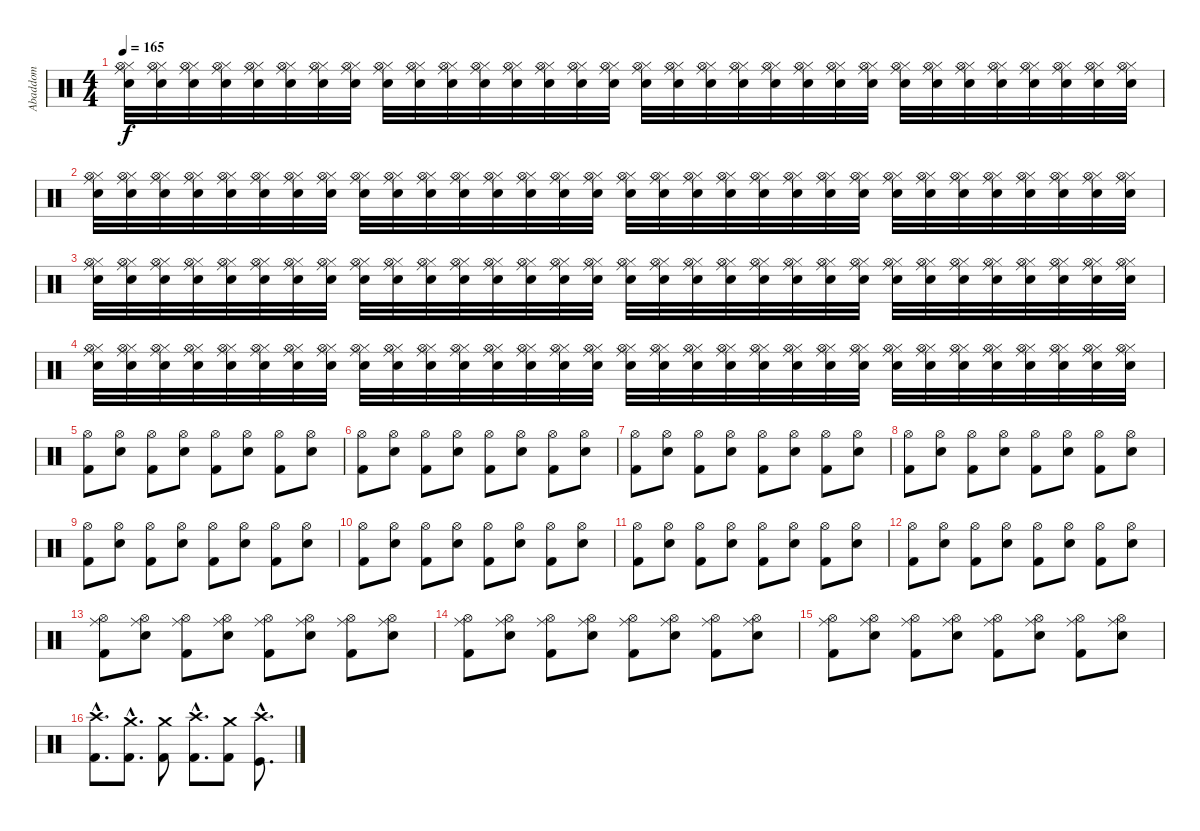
\track ("Abaddom" "Abaddom") {instrument percussion}
\staff {score}
\articulation defaults
\ts (4 4)
\tempo 165
\clef neutral
\ks c
("Ride (middle)" "Hi-Hat (closed)" "Hi-Hat (open)" "Metronome (bell)").32{dy f} ("Ride (middle)" "Hi-Hat (closed)" "Hi-Hat (open)" "Metronome (bell)").32 ("Ride (middle)" "Hi-Hat (closed)" "Hi-Hat (open)" "Metronome (bell)").32 ("Ride (middle)" "Hi-Hat (closed)" "Hi-Hat (open)" "Metronome (bell)").32 ("Ride (middle)" "Hi-Hat (closed)" "Hi-Hat (open)" "Metronome (bell)").32 ("Ride (middle)" "Hi-Hat (closed)" "Hi-Hat (open)" "Metronome (bell)").32 ("Ride (middle)" "Hi-Hat (closed)" "Hi-Hat (open)" "Metronome (bell)").32 ("Ride (middle)" "Hi-Hat (closed)" "Hi-Hat (open)" "Metronome (bell)").32 ("Ride (middle)" "Hi-Hat (closed)" "Hi-Hat (open)" "Metronome (bell)").32 ("Ride (middle)" "Hi-Hat (closed)" "Hi-Hat (open)" "Metronome (bell)").32 ("Ride (middle)" "Hi-Hat (closed)" "Hi-Hat (open)" "Metronome (bell)").32 ("Ride (middle)" "Hi-Hat (closed)" "Hi-Hat (open)" "Metronome (bell)").32 ("Ride (middle)" "Hi-Hat (closed)" "Hi-Hat (open)" "Metronome (bell)").32 ("Ride (middle)" "Hi-Hat (closed)" "Hi-Hat (open)" "Metronome (bell)").32 ("Ride (middle)" "Hi-Hat (closed)" "Hi-Hat (open)" "Metronome (bell)").32 ("Ride (middle)" "Hi-Hat (closed)" "Hi-Hat (open)" "Metronome (bell)").32 ("Ride (middle)" "Hi-Hat (closed)" "Hi-Hat (open)" "Metronome (bell)").32 ("Ride (middle)" "Hi-Hat (closed)" "Hi-Hat (open)" "Metronome (bell)").32 ("Ride (middle)" "Hi-Hat (closed)" "Hi-Hat (open)" "Metronome (bell)").32 ("Ride (middle)" "Hi-Hat (closed)" "Hi-Hat (open)" "Metronome (bell)").32 ("Ride (middle)" "Hi-Hat (closed)" "Hi-Hat (open)" "Metronome (bell)").32 ("Ride (middle)" "Hi-Hat (closed)" "Hi-Hat (open)" "Metronome (bell)").32 ("Ride (middle)" "Hi-Hat (closed)" "Hi-Hat (open)" "Metronome (bell)").32 ("Ride (middle)" "Hi-Hat (closed)" "Hi-Hat (open)" "Metronome (bell)").32 ("Ride (middle)" "Hi-Hat (closed)" "Hi-Hat (open)" "Metronome (bell)").32 ("Ride (middle)" "Hi-Hat (closed)" "Hi-Hat (open)" "Metronome (bell)").32 ("Ride (middle)" "Hi-Hat (closed)" "Hi-Hat (open)" "Metronome (bell)").32 ("Ride (middle)" "Hi-Hat (closed)" "Hi-Hat (open)" "Metronome (bell)").32 ("Ride (middle)" "Hi-Hat (closed)" "Hi-Hat (open)" "Metronome (bell)").32 ("Ride (middle)" "Hi-Hat (closed)" "Hi-Hat (open)" "Metronome (bell)").32 ("Ride (middle)" "Hi-Hat (closed)" "Hi-Hat (open)" "Metronome (bell)").32 ("Ride (middle)" "Hi-Hat (closed)" "Hi-Hat (open)" "Metronome (bell)").32 |
("Ride (middle)" "Hi-Hat (closed)" "Hi-Hat (open)" "Metronome (bell)").32 ("Ride (middle)" "Hi-Hat (closed)" "Hi-Hat (open)" "Metronome (bell)").32 ("Ride (middle)" "Hi-Hat (closed)" "Hi-Hat (open)" "Metronome (bell)").32 ("Ride (middle)" "Hi-Hat (closed)" "Hi-Hat (open)" "Metronome (bell)").32 ("Ride (middle)" "Hi-Hat (closed)" "Hi-Hat (open)" "Metronome (bell)").32 ("Ride (middle)" "Hi-Hat (closed)" "Hi-Hat (open)" "Metronome (bell)").32 ("Ride (middle)" "Hi-Hat (closed)" "Hi-Hat (open)" "Metronome (bell)").32 ("Ride (middle)" "Hi-Hat (closed)" "Hi-Hat (open)" "Metronome (bell)").32 ("Ride (middle)" "Hi-Hat (closed)" "Hi-Hat (open)" "Metronome (bell)").32 ("Ride (middle)" "Hi-Hat (closed)" "Hi-Hat (open)" "Metronome (bell)").32 ("Ride (middle)" "Hi-Hat (closed)" "Hi-Hat (open)" "Metronome (bell)").32 ("Ride (middle)" "Hi-Hat (closed)" "Hi-Hat (open)" "Metronome (bell)").32 ("Ride (middle)" "Hi-Hat (closed)" "Hi-Hat (open)" "Metronome (bell)").32 ("Ride (middle)" "Hi-Hat (closed)" "Hi-Hat (open)" "Metronome (bell)").32 ("Ride (middle)" "Hi-Hat (closed)" "Hi-Hat (open)" "Metronome (bell)").32 ("Ride (middle)" "Hi-Hat (closed)" "Hi-Hat (open)" "Metronome (bell)").32 ("Ride (middle)" "Hi-Hat (closed)" "Hi-Hat (open)" "Metronome (bell)").32 ("Ride (middle)" "Hi-Hat (closed)" "Hi-Hat (open)" "Metronome (bell)").32 ("Ride (middle)" "Hi-Hat (closed)" "Hi-Hat (open)" "Metronome (bell)").32 ("Ride (middle)" "Hi-Hat (closed)" "Hi-Hat (open)" "Metronome (bell)").32 ("Ride (middle)" "Hi-Hat (closed)" "Hi-Hat (open)" "Metronome (bell)").32 ("Ride (middle)" "Hi-Hat (closed)" "Hi-Hat (open)" "Metronome (bell)").32 ("Ride (middle)" "Hi-Hat (closed)" "Hi-Hat (open)" "Metronome (bell)").32 ("Ride (middle)" "Hi-Hat (closed)" "Hi-Hat (open)" "Metronome (bell)").32 ("Ride (middle)" "Hi-Hat (closed)" "Hi-Hat (open)" "Metronome (bell)").32 ("Ride (middle)" "Hi-Hat (closed)" "Hi-Hat (open)" "Metronome (bell)").32 ("Ride (middle)" "Hi-Hat (closed)" "Hi-Hat (open)" "Metronome (bell)").32 ("Ride (middle)" "Hi-Hat (closed)" "Hi-Hat (open)" "Metronome (bell)").32 ("Ride (middle)" "Hi-Hat (closed)" "Hi-Hat (open)" "Metronome (bell)").32 ("Ride (middle)" "Hi-Hat (closed)" "Hi-Hat (open)" "Metronome (bell)").32 ("Ride (middle)" "Hi-Hat (closed)" "Hi-Hat (open)" "Metronome (bell)").32 ("Ride (middle)" "Hi-Hat (closed)" "Hi-Hat (open)" "Metronome (bell)").32 |
("Ride (middle)" "Hi-Hat (closed)" "Hi-Hat (open)" "Metronome (bell)").32 ("Ride (middle)" "Hi-Hat (closed)" "Hi-Hat (open)" "Metronome (bell)").32 ("Ride (middle)" "Hi-Hat (closed)" "Hi-Hat (open)" "Metronome (bell)").32 ("Ride (middle)" "Hi-Hat (closed)" "Hi-Hat (open)" "Metronome (bell)").32 ("Ride (middle)" "Hi-Hat (closed)" "Hi-Hat (open)" "Metronome (bell)").32 ("Ride (middle)" "Hi-Hat (closed)" "Hi-Hat (open)" "Metronome (bell)").32 ("Ride (middle)" "Hi-Hat (closed)" "Hi-Hat (open)" "Metronome (bell)").32 ("Ride (middle)" "Hi-Hat (closed)" "Hi-Hat (open)" "Metronome (bell)").32 ("Ride (middle)" "Hi-Hat (closed)" "Hi-Hat (open)" "Metronome (bell)").32 ("Ride (middle)" "Hi-Hat (closed)" "Hi-Hat (open)" "Metronome (bell)").32 ("Ride (middle)" "Hi-Hat (closed)" "Hi-Hat (open)" "Metronome (bell)").32 ("Ride (middle)" "Hi-Hat (closed)" "Hi-Hat (open)" "Metronome (bell)").32 ("Ride (middle)" "Hi-Hat (closed)" "Hi-Hat (open)" "Metronome (bell)").32 ("Ride (middle)" "Hi-Hat (closed)" "Hi-Hat (open)" "Metronome (bell)").32 ("Ride (middle)" "Hi-Hat (closed)" "Hi-Hat (open)" "Metronome (bell)").32 ("Ride (middle)" "Hi-Hat (closed)" "Hi-Hat (open)" "Metronome (bell)").32 ("Ride (middle)" "Hi-Hat (closed)" "Hi-Hat (open)" "Metronome (bell)").32 ("Ride (middle)" "Hi-Hat (closed)" "Hi-Hat (open)" "Metronome (bell)").32 ("Ride (middle)" "Hi-Hat (closed)" "Hi-Hat (open)" "Metronome (bell)").32 ("Ride (middle)" "Hi-Hat (closed)" "Hi-Hat (open)" "Metronome (bell)").32 ("Ride (middle)" "Hi-Hat (closed)" "Hi-Hat (open)" "Metronome (bell)").32 ("Ride (middle)" "Hi-Hat (closed)" "Hi-Hat (open)" "Metronome (bell)").32 ("Ride (middle)" "Hi-Hat (closed)" "Hi-Hat (open)" "Metronome (bell)").32 ("Ride (middle)" "Hi-Hat (closed)" "Hi-Hat (open)" "Metronome (bell)").32 ("Ride (middle)" "Hi-Hat (closed)" "Hi-Hat (open)" "Metronome (bell)").32 ("Ride (middle)" "Hi-Hat (closed)" "Hi-Hat (open)" "Metronome (bell)").32 ("Ride (middle)" "Hi-Hat (closed)" "Hi-Hat (open)" "Metronome (bell)").32 ("Ride (middle)" "Hi-Hat (closed)" "Hi-Hat (open)" "Metronome (bell)").32 ("Ride (middle)" "Hi-Hat (closed)" "Hi-Hat (open)" "Metronome (bell)").32 ("Ride (middle)" "Hi-Hat (closed)" "Hi-Hat (open)" "Metronome (bell)").32 ("Ride (middle)" "Hi-Hat (closed)" "Hi-Hat (open)" "Metronome (bell)").32 ("Ride (middle)" "Hi-Hat (closed)" "Hi-Hat (open)" "Metronome (bell)").32 |
("Ride (middle)" "Hi-Hat (closed)" "Hi-Hat (open)" "Metronome (bell)").32 ("Ride (middle)" "Hi-Hat (closed)" "Hi-Hat (open)" "Metronome (bell)").32 ("Ride (middle)" "Hi-Hat (closed)" "Hi-Hat (open)" "Metronome (bell)").32 ("Ride (middle)" "Hi-Hat (closed)" "Hi-Hat (open)" "Metronome (bell)").32 ("Ride (middle)" "Hi-Hat (closed)" "Hi-Hat (open)" "Metronome (bell)").32 ("Ride (middle)" "Hi-Hat (closed)" "Hi-Hat (open)" "Metronome (bell)").32 ("Ride (middle)" "Hi-Hat (closed)" "Hi-Hat (open)" "Metronome (bell)").32 ("Ride (middle)" "Hi-Hat (closed)" "Hi-Hat (open)" "Metronome (bell)").32 ("Ride (middle)" "Hi-Hat (closed)" "Hi-Hat (open)" "Metronome (bell)").32 ("Ride (middle)" "Hi-Hat (closed)" "Hi-Hat (open)" "Metronome (bell)").32 ("Ride (middle)" "Hi-Hat (closed)" "Hi-Hat (open)" "Metronome (bell)").32 ("Ride (middle)" "Hi-Hat (closed)" "Hi-Hat (open)" "Metronome (bell)").32 ("Ride (middle)" "Hi-Hat (closed)" "Hi-Hat (open)" "Metronome (bell)").32 ("Ride (middle)" "Hi-Hat (closed)" "Hi-Hat (open)" "Metronome (bell)").32 ("Ride (middle)" "Hi-Hat (closed)" "Hi-Hat (open)" "Metronome (bell)").32 ("Ride (middle)" "Hi-Hat (closed)" "Hi-Hat (open)" "Metronome (bell)").32 ("Ride (middle)" "Hi-Hat (closed)" "Hi-Hat (open)" "Metronome (bell)").32 ("Ride (middle)" "Hi-Hat (closed)" "Hi-Hat (open)" "Metronome (bell)").32 ("Ride (middle)" "Hi-Hat (closed)" "Hi-Hat (open)" "Metronome (bell)").32 ("Ride (middle)" "Hi-Hat (closed)" "Hi-Hat (open)" "Metronome (bell)").32 ("Ride (middle)" "Hi-Hat (closed)" "Hi-Hat (open)" "Metronome (bell)").32 ("Ride (middle)" "Hi-Hat (closed)" "Hi-Hat (open)" "Metronome (bell)").32 ("Ride (middle)" "Hi-Hat (closed)" "Hi-Hat (open)" "Metronome (bell)").32 ("Ride (middle)" "Hi-Hat (closed)" "Hi-Hat (open)" "Metronome (bell)").32 ("Ride (middle)" "Hi-Hat (closed)" "Hi-Hat (open)" "Metronome (bell)").32 ("Ride (middle)" "Hi-Hat (closed)" "Hi-Hat (open)" "Metronome (bell)").32 ("Ride (middle)" "Hi-Hat (closed)" "Hi-Hat (open)" "Metronome (bell)").32 ("Ride (middle)" "Hi-Hat (closed)" "Hi-Hat (open)" "Metronome (bell)").32 ("Ride (middle)" "Hi-Hat (closed)" "Hi-Hat (open)" "Metronome (bell)").32 ("Ride (middle)" "Hi-Hat (closed)" "Hi-Hat (open)" "Metronome (bell)").32 ("Ride (middle)" "Hi-Hat (closed)" "Hi-Hat (open)" "Metronome (bell)").32 ("Ride (middle)" "Hi-Hat (closed)" "Hi-Hat (open)" "Metronome (bell)").32 |
("Hi-Hat (open)" "Kick (hit) 2").8 ("Hi-Hat (open)" "Electric Snare (hit)").8 ("Hi-Hat (open)" "Kick (hit) 2").8 ("Hi-Hat (open)" "Electric Snare (hit)").8 ("Hi-Hat (open)" "Kick (hit) 2").8 ("Hi-Hat (open)" "Electric Snare (hit)").8 ("Hi-Hat (open)" "Kick (hit) 2").8 ("Hi-Hat (open)" "Electric Snare (hit)").8 |
("Hi-Hat (open)" "Kick (hit) 2").8 ("Hi-Hat (open)" "Electric Snare (hit)").8 ("Hi-Hat (open)" "Kick (hit) 2").8 ("Hi-Hat (open)" "Electric Snare (hit)").8 ("Hi-Hat (open)" "Kick (hit) 2").8 ("Hi-Hat (open)" "Electric Snare (hit)").8 ("Hi-Hat (open)" "Kick (hit) 2").8 ("Hi-Hat (open)" "Electric Snare (hit)").8 |
("Hi-Hat (open)" "Kick (hit) 2").8 ("Hi-Hat (open)" "Electric Snare (hit)").8 ("Hi-Hat (open)" "Kick (hit) 2").8 ("Hi-Hat (open)" "Electric Snare (hit)").8 ("Hi-Hat (open)" "Kick (hit) 2").8 ("Hi-Hat (open)" "Electric Snare (hit)").8 ("Hi-Hat (open)" "Kick (hit) 2").8 ("Hi-Hat (open)" "Electric Snare (hit)").8 |
("Hi-Hat (open)" "Kick (hit) 2").8 ("Hi-Hat (open)" "Electric Snare (hit)").8 ("Hi-Hat (open)" "Kick (hit) 2").8 ("Hi-Hat (open)" "Electric Snare (hit)").8 ("Hi-Hat (open)" "Kick (hit) 2").8 ("Hi-Hat (open)" "Electric Snare (hit)").8 ("Hi-Hat (open)" "Kick (hit) 2").8 ("Hi-Hat (open)" "Electric Snare (hit)").8 |
("Hi-Hat (open)" "Kick (hit) 2").8 ("Hi-Hat (open)" "Electric Snare (hit)").8 ("Hi-Hat (open)" "Kick (hit) 2").8 ("Hi-Hat (open)" "Electric Snare (hit)").8 ("Hi-Hat (open)" "Kick (hit) 2").8 ("Hi-Hat (open)" "Electric Snare (hit)").8 ("Hi-Hat (open)" "Kick (hit) 2").8 ("Hi-Hat (open)" "Electric Snare (hit)").8 |
("Hi-Hat (open)" "Kick (hit) 2").8 ("Hi-Hat (open)" "Electric Snare (hit)").8 ("Hi-Hat (open)" "Kick (hit) 2").8 ("Hi-Hat (open)" "Electric Snare (hit)").8 ("Hi-Hat (open)" "Kick (hit) 2").8 ("Hi-Hat (open)" "Electric Snare (hit)").8 ("Hi-Hat (open)" "Kick (hit) 2").8 ("Hi-Hat (open)" "Electric Snare (hit)").8 |
("Hi-Hat (open)" "Kick (hit) 2").8 ("Hi-Hat (open)" "Electric Snare (hit)").8 ("Hi-Hat (open)" "Kick (hit) 2").8 ("Hi-Hat (open)" "Electric Snare (hit)").8 ("Hi-Hat (open)" "Kick (hit) 2").8 ("Hi-Hat (open)" "Electric Snare (hit)").8 ("Hi-Hat (open)" "Kick (hit) 2").8 ("Hi-Hat (open)" "Electric Snare (hit)").8 |
("Hi-Hat (open)" "Kick (hit) 2").8 ("Hi-Hat (open)" "Electric Snare (hit)").8 ("Hi-Hat (open)" "Kick (hit) 2").8 ("Hi-Hat (open)" "Electric Snare (hit)").8 ("Hi-Hat (open)" "Kick (hit) 2").8 ("Hi-Hat (open)" "Electric Snare (hit)").8 ("Hi-Hat (open)" "Kick (hit) 2").8 ("Hi-Hat (open)" "Electric Snare (hit)").8 |
("Ride (middle)" "Hi-Hat (open)" "Kick (hit) 2").8 ("Ride (middle)" "Hi-Hat (open)" "Electric Snare (hit)").8 ("Ride (middle)" "Hi-Hat (open)" "Kick (hit) 2").8 ("Ride (middle)" "Hi-Hat (open)" "Electric Snare (hit)").8 ("Ride (middle)" "Hi-Hat (open)" "Kick (hit) 2").8 ("Ride (middle)" "Hi-Hat (open)" "Electric Snare (hit)").8 ("Ride (middle)" "Hi-Hat (open)" "Kick (hit) 2").8 ("Ride (middle)" "Hi-Hat (open)" "Electric Snare (hit)").8 |
("Ride (middle)" "Hi-Hat (open)" "Kick (hit) 2").8 ("Ride (middle)" "Hi-Hat (open)" "Electric Snare (hit)").8 ("Ride (middle)" "Hi-Hat (open)" "Kick (hit) 2").8 ("Ride (middle)" "Hi-Hat (open)" "Electric Snare (hit)").8 ("Ride (middle)" "Hi-Hat (open)" "Kick (hit) 2").8 ("Ride (middle)" "Hi-Hat (open)" "Electric Snare (hit)").8 ("Ride (middle)" "Hi-Hat (open)" "Kick (hit) 2").8 ("Ride (middle)" "Hi-Hat (open)" "Electric Snare (hit)").8 |
("Ride (middle)" "Hi-Hat (open)" "Kick (hit) 2").8 ("Ride (middle)" "Hi-Hat (open)" "Electric Snare (hit)").8 ("Ride (middle)" "Hi-Hat (open)" "Kick (hit) 2").8 ("Ride (middle)" "Hi-Hat (open)" "Electric Snare (hit)").8 ("Ride (middle)" "Hi-Hat (open)" "Kick (hit) 2").8 ("Ride (middle)" "Hi-Hat (open)" "Electric Snare (hit)").8 ("Ride (middle)" "Hi-Hat (open)" "Kick (hit) 2").8 ("Ride (middle)" "Hi-Hat (open)" "Electric Snare (hit)").8 |
("Crash high (hit)"{hac} "Kick (hit) 2"{hac}).8{d} ("Crash medium (hit)"{hac} "Kick (hit) 2"{hac}).8{d} ("Crash medium (hit)" "Kick (hit) 2").8 ("Crash high (hit)"{hac} "Kick (hit) 2"{hac}).8{d} ("Crash medium (hit)" "Kick (hit) 2").8 ("Crash high (hit)"{hac} "Kick (hit)"{hac}).8{d}
